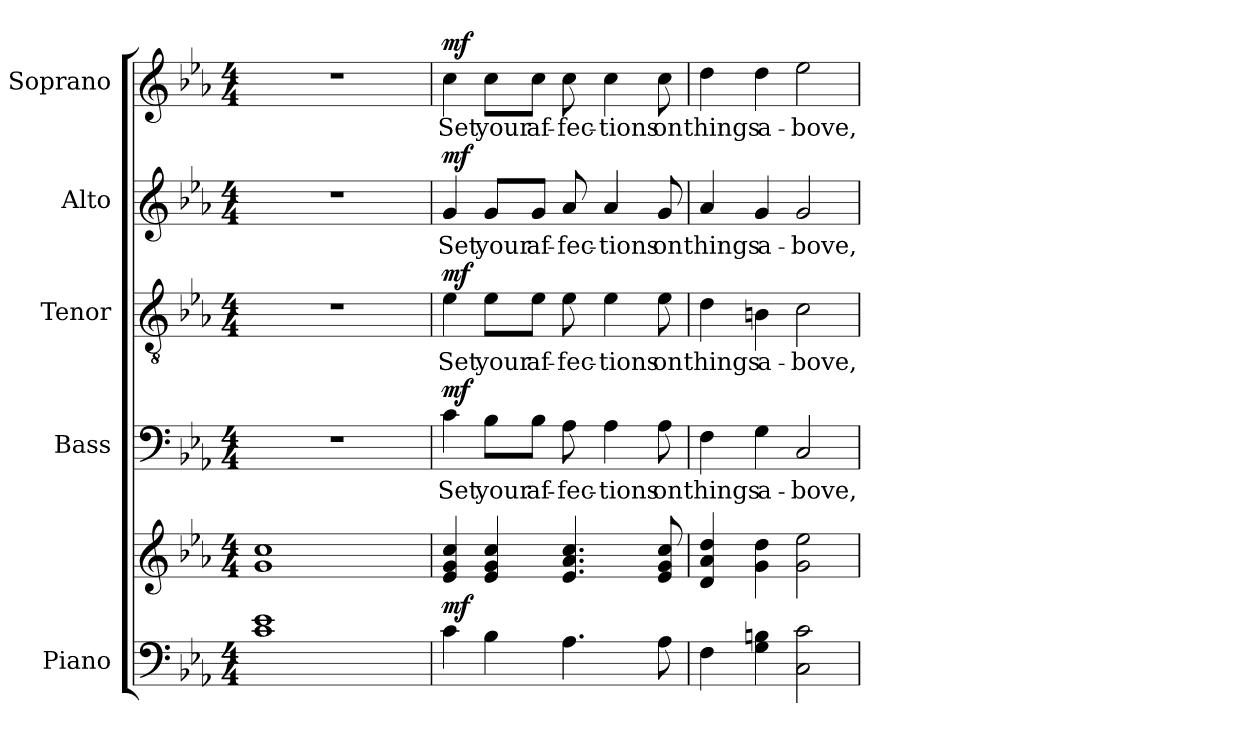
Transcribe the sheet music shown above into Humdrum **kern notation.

**kern	**kern	**dynam	**kern	**text	**dynam	**kern	**text	**dynam	**kern	**text	**dynam	**kern	**text	**dynam
*part5	*part5	*part5	*part4	*part4	*part4	*part3	*part3	*part3	*part2	*part2	*part2	*part1	*part1	*part1
*staff6	*staff5	*staff5/6	*staff4	*staff4	*staff4	*staff3	*staff3	*staff3	*staff2	*staff2	*staff2	*staff1	*staff1	*staff1
*I"Piano	*	*	*I"Bass	*	*	*I"Tenor	*	*	*I"Alto	*	*	*I"Soprano	*	*
*I'Pno.	*	*	*I'B.	*	*	*I'T.	*	*	*I'A.	*	*	*I'S.	*	*
!!LO:PB:g=z
*clefF4	*clefG2	*	*clefF4	*	*	*clefGv2	*	*	*clefG2	*	*	*clefG2	*	*
*	*	*	*	*	*	*ITrd7c12	*	*	*	*	*	*	*	*
*k[b-e-a-]	*k[b-e-a-]	*	*k[b-e-a-]	*	*	*k[b-e-a-]	*	*	*k[b-e-a-]	*	*	*k[b-e-a-]	*	*
*E-:	*E-:	*	*E-:	*	*	*E-:	*	*	*E-:	*	*	*E-:	*	*
*M4/4	*M4/4	*	*M4/4	*	*	*M4/4	*	*	*M4/4	*	*	*M4/4	*	*
*MM100	*MM100	*	*MM100	*	*	*MM100	*	*	*MM100	*	*	*MM100	*	*
=1	=1	=1	=1	=1	=1	=1	=1	=1	=1	=1	=1	=1	=1	=1
!	!	!	!	!	!	!	!	!	!	!	!	!LO:TX:a:B:t=Molto moderato	!	!
!	!LO:TX:a:B:t=Molto moderato	!	!	!	!	!	!	!	!	!	!	!	!	!
*	*^	*	*	*	*	*	*	*	*	*	*	*^	*	*
1ci 1e-i	1gi 1cci	2ryy	.	1r	.	.	1r	.	.	1r	.	.	1r	2ryy	.	.
.	.	4ryy	.	.	.	.	.	.	.	.	.	.	.	4ryy	.	.
.	.	8ryy	.	.	.	.	.	.	.	.	.	.	.	8ryy	.	.
.	.	16ryy	.	.	.	.	.	.	.	.	.	.	.	16ryy	.	.
.	.	32ryy	.	.	.	.	.	.	.	.	.	.	.	32ryy	.	.
.	.	64ryy	.	.	.	.	.	.	.	.	.	.	.	64ryy	.	.
.	.	128...ryy	.	.	.	.	.	.	.	.	.	.	.	128...ryy	.	.
*	*MM56	*	*	*	*	*	*	*	*	*	*	*	*MM56	*	*	*
.	.	1024ryy	.	.	.	.	.	.	.	.	.	.	.	1024ryy	.	.
*	*v	*v	*	*	*	*	*	*	*	*	*	*	*v	*v	*	*
=2	=2	=2	=2	=2	=2	=2	=2	=2	=2	=2	=2	=2	=2	=2
*	*^	*	*	*	*	*	*	*	*	*	*	*^	*	*
!	!	!	!	!	!LO:LY:b:color=#000000	!	!	!	!	!	!	!	!	!	!	!
*	*v	*v	*	*	*	*	*	*	*	*	*	*	*v	*v	*	*
*	*^	*	*	*	*	*	*	*	*	*	*	*^	*	*
!	!	!	!	!	!	!	!	!LO:LY:b:color=#000000	!	!	!	!	!	!	!	!
*	*v	*v	*	*	*	*	*	*	*	*	*	*	*v	*v	*	*
*	*^	*	*	*	*	*	*	*	*	*	*	*^	*	*
!	!	!	!	!	!	!	!	!	!	!	!LO:LY:b:color=#000000	!	!	!	!	!
*	*v	*v	*	*	*	*	*	*	*	*	*	*	*v	*v	*	*
*	*^	*	*	*	*	*	*	*	*	*	*	*^	*	*
!	!	!	!	!	!	!	!	!	!	!	!	!	!	!	!LO:LY:b:color=#000000	!
*	*v	*v	*	*	*	*	*	*	*	*	*	*	*v	*v	*	*
4ci\	4e-i/ 4gi 4cci	mf	4ci\	Set	mf	4E-i\	Set	mf	4gi/	Set	mf	4cci\	Set	mf
!	!	!	!	!LO:LY:b:color=#000000	!	!	!	!	!	!	!	!	!	!
!	!	!	!	!	!	!	!LO:LY:b:color=#000000	!	!	!	!	!	!	!
!	!	!	!	!	!	!	!	!	!	!LO:LY:b:color=#000000	!	!	!	!
!	!	!	!	!	!	!	!	!	!	!	!	!	!LO:LY:b:color=#000000	!
4B-i\	4e-i/ 4gi 4cci	.	8B-i\L	your	.	8E-i\L	your	.	8gi/L	your	.	8cci\L	your	.
!	!	!	!	!LO:LY:b:color=#000000	!	!	!	!	!	!	!	!	!	!
!	!	!	!	!	!	!	!LO:LY:b:color=#000000	!	!	!	!	!	!	!
!	!	!	!	!	!	!	!	!	!	!LO:LY:b:color=#000000	!	!	!	!
!	!	!	!	!	!	!	!	!	!	!	!	!	!LO:LY:b:color=#000000	!
.	.	.	8B-i\J	af-	.	8E-i\J	af-	.	8gi/J	af-	.	8cci\J	af-	.
!	!	!	!	!LO:LY:b:color=#000000	!	!	!	!	!	!	!	!	!	!
!	!	!	!	!	!	!	!LO:LY:b:color=#000000	!	!	!	!	!	!	!
!	!	!	!	!	!	!	!	!	!	!LO:LY:b:color=#000000	!	!	!	!
!	!	!	!	!	!	!	!	!	!	!	!	!	!LO:LY:b:color=#000000	!
4.A-i\	4.e-i/ 4.a-i 4.cci	.	8A-i\	-fec-	.	8E-i\	-fec-	.	8a-i/	-fec-	.	8cci\	-fec-	.
!	!	!	!	!LO:LY:b:color=#000000	!	!	!	!	!	!	!	!	!	!
!	!	!	!	!	!	!	!LO:LY:b:color=#000000	!	!	!	!	!	!	!
!	!	!	!	!	!	!	!	!	!	!LO:LY:b:color=#000000	!	!	!	!
!	!	!	!	!	!	!	!	!	!	!	!	!	!LO:LY:b:color=#000000	!
.	.	.	4A-i\	-tions	.	4E-i\	-tions	.	4a-i/	-tions	.	4cci\	-tions	.
!	!	!	!	!LO:LY:b:color=#000000	!	!	!	!	!	!	!	!	!	!
!	!	!	!	!	!	!	!LO:LY:b:color=#000000	!	!	!	!	!	!	!
!	!	!	!	!	!	!	!	!	!	!LO:LY:b:color=#000000	!	!	!	!
!	!	!	!	!	!	!	!	!	!	!	!	!	!LO:LY:b:color=#000000	!
8A-i\	8e-i/ 8gi 8cci	.	8A-i\	on	.	8E-i\	on	.	8gi/	on	.	8cci\	on	.
=3	=3	=3	=3	=3	=3	=3	=3	=3	=3	=3	=3	=3	=3	=3
!	!	!	!	!LO:LY:b:color=#000000	!	!	!	!	!	!	!	!	!	!
!	!	!	!	!	!	!	!LO:LY:b:color=#000000	!	!	!	!	!	!	!
!	!	!	!	!	!	!	!	!	!	!LO:LY:b:color=#000000	!	!	!	!
!	!	!	!	!	!	!	!	!	!	!	!	!	!LO:LY:b:color=#000000	!
4Fi\	4di/ 4a-i 4ddi	.	4Fi\	things	.	4Di\	things	.	4a-i/	things	.	4ddi\	things	.
!	!	!	!	!LO:LY:b:color=#000000	!	!	!	!	!	!	!	!	!	!
!	!	!	!	!	!	!	!LO:LY:b:color=#000000	!	!	!	!	!	!	!
!	!	!	!	!	!	!	!	!	!	!LO:LY:b:color=#000000	!	!	!	!
!	!	!	!	!	!	!	!	!	!	!	!	!	!LO:LY:b:color=#000000	!
4Gi\ 4Bni	4gi\ 4ddi	.	4Gi\	a-	.	4BBni\	a-	.	4gi/	a-	.	4ddi\	a-	.
!	!	!	!	!LO:LY:b:color=#000000	!	!	!	!	!	!	!	!	!	!
!	!	!	!	!	!	!	!LO:LY:b:color=#000000	!	!	!	!	!	!	!
!	!	!	!	!	!	!	!	!	!	!LO:LY:b:color=#000000	!	!	!	!
!	!	!	!	!	!	!	!	!	!	!	!	!	!LO:LY:b:color=#000000	!
2Ci\ 2ci	2gi\ 2ee-i	.	2Ci/	-bove,	.	2Ci\	-bove,	.	2gi/	-bove,	.	2ee-i\	-bove,	.
=	=	=	=	=	=	=	=	=	=	=	=	=	=	=
*-	*-	*-	*-	*-	*-	*-	*-	*-	*-	*-	*-	*-	*-	*-
